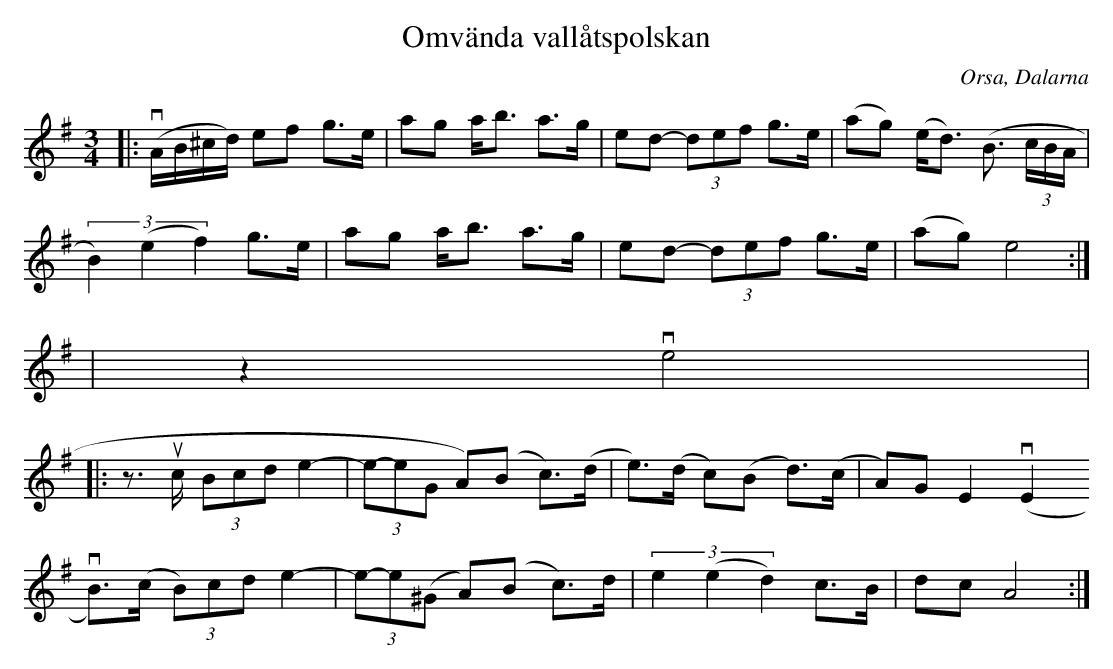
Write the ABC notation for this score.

X:1
T:Omvända vallåtspolskan
O:Orsa, Dalarna
M:3/4
L:1/8
K:G
|: v(A/B/^c/d/) ef g>e |ag a<b a>g  |ed- (3def g>e  | (ag) (e<d) (B3/ (3c/B/A/|
(3B2)(e2f2) g>e |ag a<b a>g |ed- (3def g>e | (ag) e4 :|
|z2 ve4 |
|: z>uc- (3Bcd e2- | (3e-e^(G A)(B c)>(d | e)>(d c)(B d)>(c | A)G E2 (vE2
vB)>(c (3B)cd e2- | (3e-e(^G A)(B c)>d | (3e2(e2d2)  c>B  | dc A4 :|
